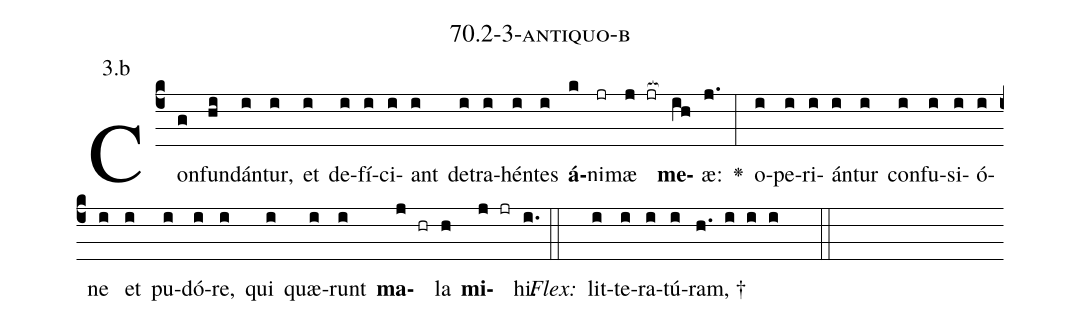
name: 70.2-3-antiquo-b;
annotation: 3.b;
%%
(c4)Con(g)fun(hi)dán(i)tur,(i) et(i) de(i)fí(i)ci(i)ant(i) de(i)tra(i)hén(i)tes(i) <b>á</b>(k)ni(jr)mæ(j jr[ocb:1{]) <b>me</b>(ih[ocb:0}])æ:(j.) <v>\greheightstar</v>(:) o(i)pe(i)ri(i)án(i)tur(i) con(i)fu(i)si(i)ó(i)ne(i) et(i) pu(i)dó(i)re,(i) qui(i) quæ(i)runt(i) <b>ma</b>(j hr)la(h) <b>mi</b>(j jr)hi.(i.) (::)
<i>Flex:</i>()  lit(i)te(i)ra(i)tú(i)ram, †(h. i i i  ::)

%E(i) u(i) o(j) u(h) a(j) e.(i.) (::)
